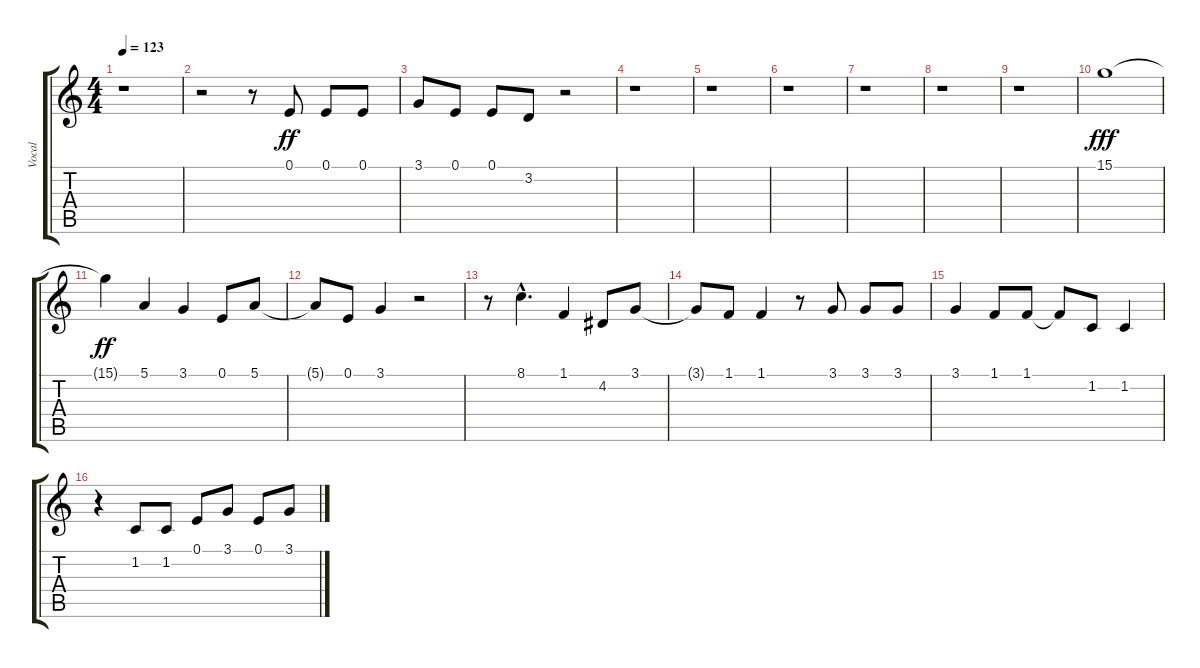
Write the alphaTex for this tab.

\track ("Vocal" "Vocal") {instrument tenorsax}
\staff {score tabs}
\tuning (E4 B3 G3 D3 A2 E2) {hide}
\ts (4 4)
\tempo 123
\clef g2
\ks c
r.1{dy ff} |
r.2 r.8 0.1.8 0.1.8 0.1.8 |
3.1.8 0.1.8 0.1.8 3.2.8 r.2 |
r.1 |
r.1 |
r.1 |
r.1 |
r.1 |
r.1 |
15.1.1{dy fff} |
15.1{t}.4{dy ff} 5.1.4 3.1.4 0.1.8 5.1.8 |
5.1{t}.8 0.1.8 3.1.4 r.2 |
r.8 8.1{hac}.4{d} 1.1.4 4.2.8 3.1.8 |
3.1{t}.8 1.1.8 1.1.4 r.8 3.1.8 3.1.8 3.1.8 |
3.1.4 1.1.8 1.1.8 1.1{t}.8 1.2.8 1.2.4 |
r.4 1.2.8 1.2.8 0.1.8 3.1.8 0.1.8 3.1.8
